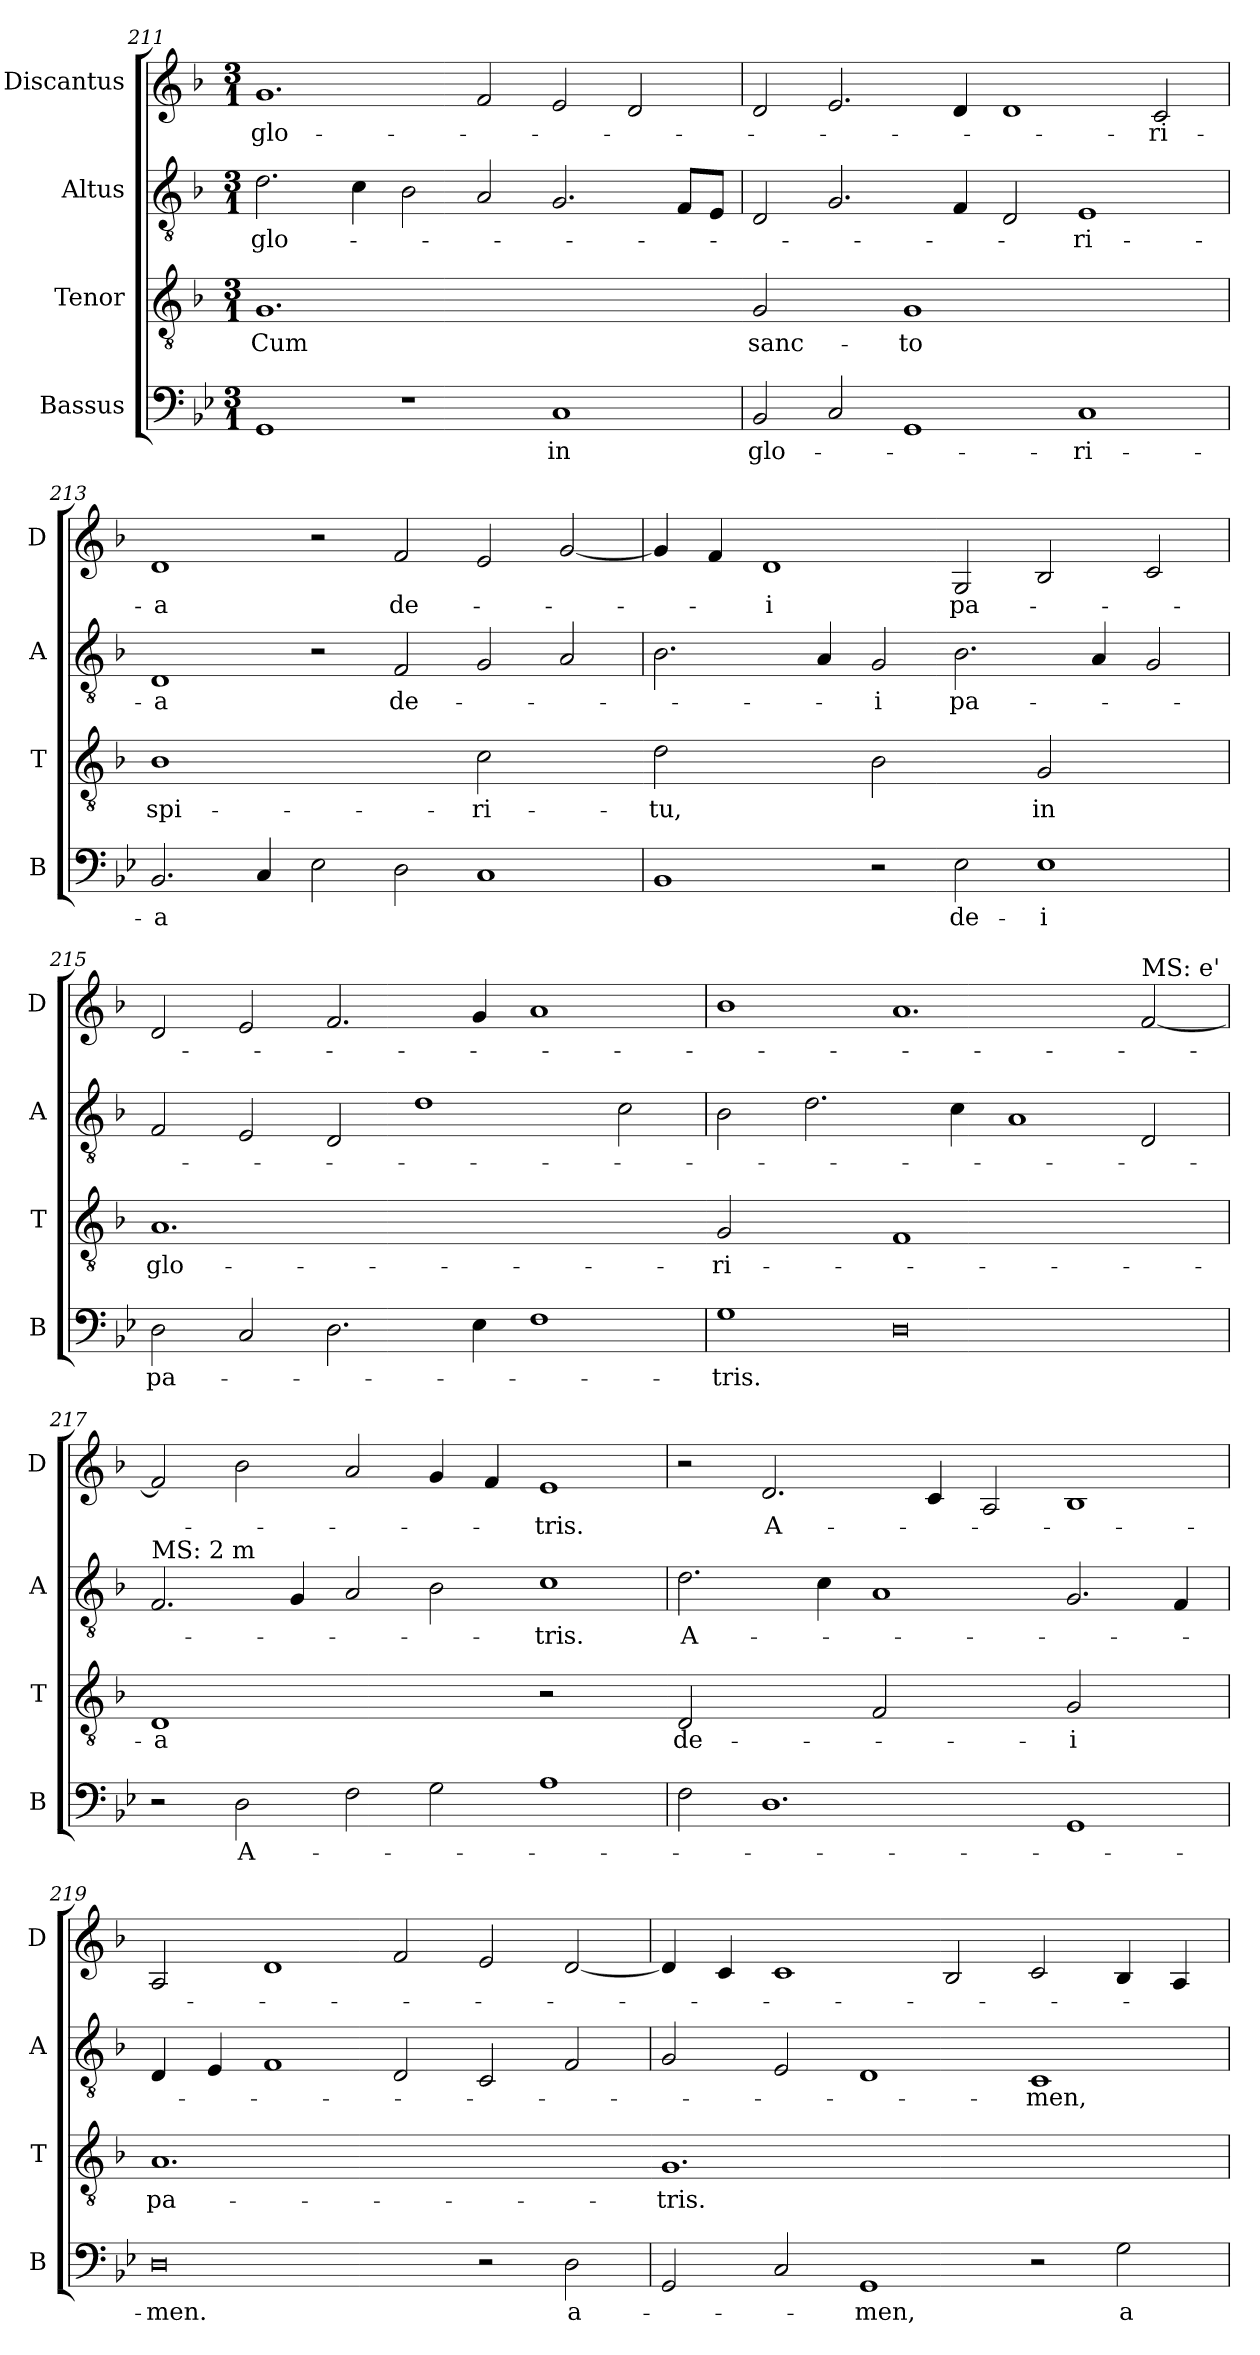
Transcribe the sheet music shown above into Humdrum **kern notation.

**kern	**text	**kern	**text	**kern	**text	**kern	**text
*part4	*part4	*part3	*part3	*part2	*part2	*part1	*part1
*staff4	*staff4	*staff3	*staff3	*staff2	*staff2	*staff1	*staff1
*I"Bassus	*	*I"Tenor	*	*I"Altus	*	*I"Discantus	*
*I'B	*	*I'T	*	*I'A	*	*I'D	*
*clefF4	*	*clefGv2	*	*clefGv2	*	*clefG2	*
*k[b-e-]	*	*k[b-]	*	*k[b-]	*	*k[b-]	*
*M3/1	*	*M3/1	*	*M3/1	*	*M3/1	*
=211	=211	=211	=211	=211	=211	=211	=211
!	!	!LO:N:vis=1.	!	!	!	!	!
1GG	.	0.G	Cum	2.d	glo-	1.g	glo-
.	.	.	.	4c	.	.	.
1r	.	.	.	2B-	.	.	.
.	.	.	.	2A	.	2f	.
1C	in	.	.	2.G	.	2e	.
.	.	.	.	.	.	2d	.
.	.	.	.	8FL	.	.	.
.	.	.	.	8EJ	.	.	.
=212	=212	=212-	=212	=212	=212	=212	=212
!	!	!LO:N:vis=2	!	!	!	!	!
2BB-	glo-	1G	sanc-	2D	.	2d	.
2C	.	.	.	2.G	.	2.e	.
!	!	!LO:N:vis=1	!	!	!	!	!
1GG	.	0G	-to	.	.	.	.
.	.	.	.	4F	.	4d	.
.	.	.	.	2D	.	1d	.
1C	-ri-	.	.	1E	-ri-	.	.
.	.	.	.	.	.	2c	-ri-
=213	=213	=213	=213	=213	=213	=213	=213
!	!	!LO:N:vis=1	!	!	!	!	!
2.BB-	-a	0B-	spi-	1D	-a	1d	-a
4C	.	.	.	.	.	.	.
2E-	.	.	.	2r	.	2r	.
2D	.	.	.	2F	de-	2f	de-
!	!	!LO:N:vis=2	!	!	!	!	!
1C	.	1c	-ri-	2G	.	2e	.
.	.	.	.	2A	.	[2g	.
=214	=214	=214-	=214	=214	=214	=214	=214
!	!	!LO:N:vis=2	!	!	!	!	!
1BB-	.	1d	-tu,	2.B-	.	4g]	.
.	.	.	.	.	.	4f	.
.	.	.	.	.	.	1d	-i
.	.	.	.	4A	.	.	.
!	!	!LO:N:vis=2	!	!	!	!	!
2r	.	1B-	.	2G	-i	.	.
2E-	de-	.	.	2.B-	pa-	2G	pa-
!	!	!LO:N:vis=2	!	!	!	!	!
1E-	-i	1G	in	.	.	2B-	.
.	.	.	.	4A	.	.	.
.	.	.	.	2G	.	2c	.
=215	=215	=215	=215	=215	=215	=215	=215
!	!	!LO:N:vis=1.	!	!	!	!	!
2D	pa-	0.A	glo-	2F	.	2d	.
2C	.	.	.	2E	.	2e	.
2.D	.	.	.	2D	.	2.f	.
.	.	.	.	1d	.	.	.
4E-	.	.	.	.	.	4g	.
1F	.	.	.	.	.	1a	.
.	.	.	.	2c	.	.	.
=216	=216	=216-	=216	=216	=216	=216	=216
!	!	!LO:N:vis=2	!	!	!	!	!
1G	-tris.	1G	-ri-	2B-	.	1b-	.
.	.	.	.	2.d	.	.	.
!	!	!LO:N:vis=1	!	!	!	!	!
0D	.	0F	.	.	.	1.a	.
.	.	.	.	4c	.	.	.
.	.	.	.	1A	.	.	.
!	!	!	!	!	!	!LO:TX:a:t=MS&colon; e'	!
.	.	.	.	2D	.	[2f	.
=217	=217	=217	=217	=217	=217	=217	=217
!	!	!	!	!LO:TX:a:t=MS&colon; 2 m	!	!	!
!	!	!LO:N:vis=1	!	!	!	!	!
2r	.	0D	-a	2.F	.	2f]	.
2D	A-	.	.	.	.	2b-	.
.	.	.	.	4G	.	.	.
2F	.	.	.	2A	.	2a	.
2G	.	.	.	2B-	.	4g	.
.	.	.	.	.	.	4f	.
!	!	!LO:N:vis=2	!	!	!	!	!
1A	.	1r	.	1c	-tris.	1e	-tris.
=218	=218	=218-	=218	=218	=218	=218	=218
!	!	!LO:N:vis=2	!	!	!	!	!
2F	.	1D	de-	2.d	A-	2r	.
1.D	.	.	.	.	.	2.d	A-
.	.	.	.	4c	.	.	.
!	!	!LO:N:vis=2	!	!	!	!	!
.	.	1F	.	1A	.	.	.
.	.	.	.	.	.	4c	.
.	.	.	.	.	.	2A	.
!	!	!LO:N:vis=2	!	!	!	!	!
1GG	.	1G	-i	2.G	.	1B-	.
.	.	.	.	4F	.	.	.
=219	=219	=219	=219	=219	=219	=219	=219
!	!	!LO:N:vis=1.	!	!	!	!	!
0D	-men.	0.A	pa-	4D	.	2A	.
.	.	.	.	4E	.	.	.
.	.	.	.	1F	.	1d	.
.	.	.	.	2D	.	2f	.
2r	.	.	.	2C	.	2e	.
2D	a-	.	.	2F	.	[2d	.
=220	=220	=220-	=220	=220	=220	=220	=220
!	!	!LO:N:vis=1.	!	!	!	!	!
2GG	.	0.G	-tris.	2G	.	4d]	.
.	.	.	.	.	.	4c	.
2C	.	.	.	2E	.	1c	.
1GG	-men,	.	.	1D	.	.	.
.	.	.	.	.	.	2B-	.
2r	.	.	.	1C	-men,	2c	.
2G	a-	.	.	.	.	4B-	.
.	.	.	.	.	.	4A	.
=	=	=	=	=	=	=	=
*-	*-	*-	*-	*-	*-	*-	*-
